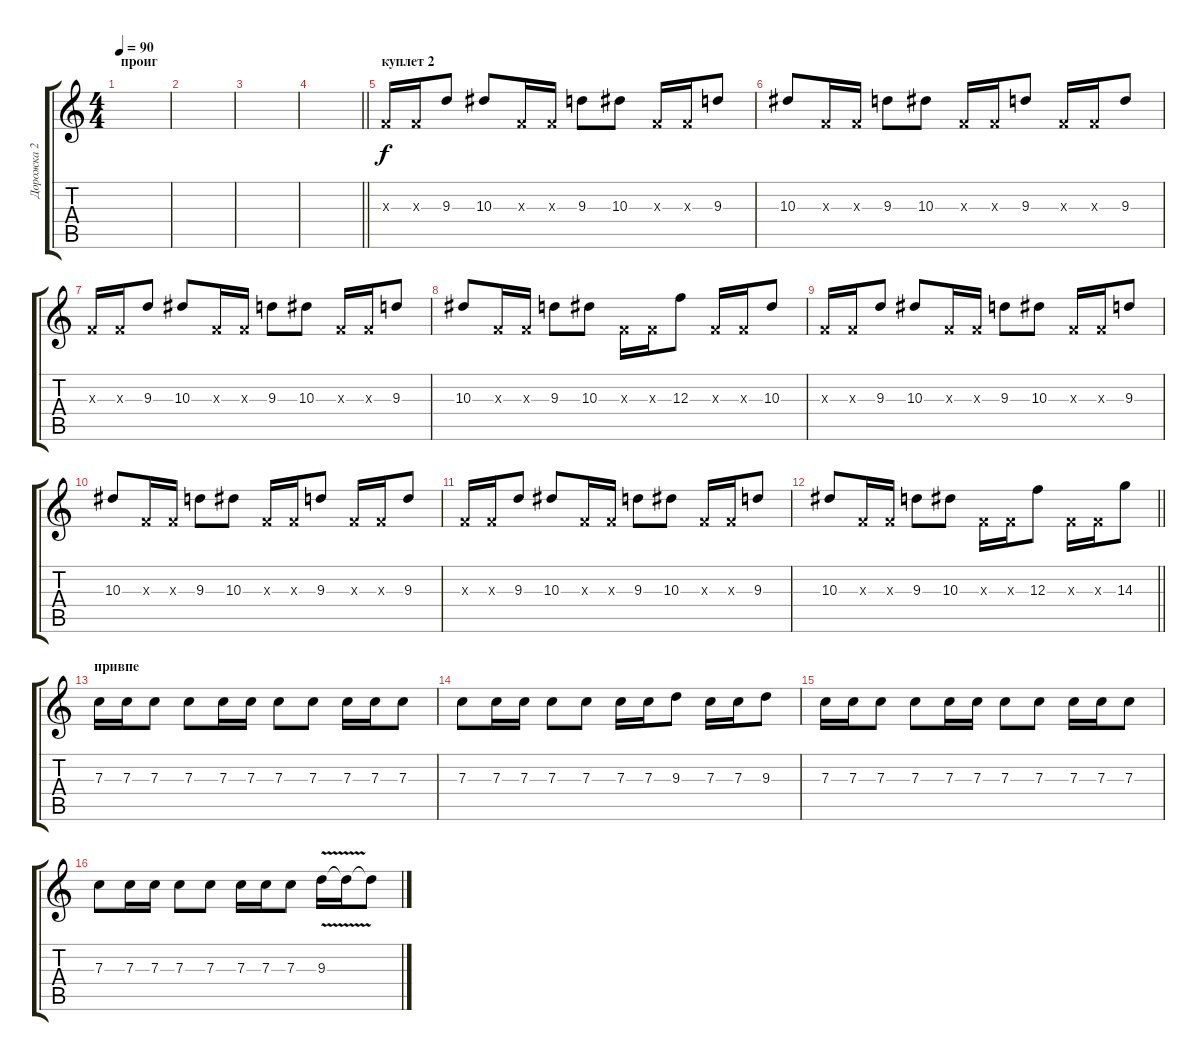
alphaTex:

\track ("Дорожка 2" "Дорожка 2") {instrument distortionguitar}
\staff {score tabs}
\tuning (D4 A3 F3 C3 G2 C2) {hide}
\ts (4 4)
\section ("" "проиг")
\tempo 90
\clef g2
\ks c
|
|
|
\barLineRight lightlight
|
\section ("" "куплет 2")
0.3{x}.16 0.3{x}.16 9.3.8 10.3.8 0.3{x}.16 0.3{x}.16 9.3.8 10.3.8 0.3{x}.16 0.3{x}.16 9.3.8 |
10.3.8 0.3{x}.16 0.3{x}.16 9.3.8 10.3.8 0.3{x}.16 0.3{x}.16 9.3.8 0.3{x}.16 0.3{x}.16 9.3.8 |
0.3{x}.16 0.3{x}.16 9.3.8 10.3.8 0.3{x}.16 0.3{x}.16 9.3.8 10.3.8 0.3{x}.16 0.3{x}.16 9.3.8 |
10.3.8 0.3{x}.16 0.3{x}.16 9.3.8 10.3.8 0.3{x}.16 0.3{x}.16 12.3.8 0.3{x}.16 0.3{x}.16 10.3.8 |
0.3{x}.16 0.3{x}.16 9.3.8 10.3.8 0.3{x}.16 0.3{x}.16 9.3.8 10.3.8 0.3{x}.16 0.3{x}.16 9.3.8 |
10.3.8 0.3{x}.16 0.3{x}.16 9.3.8 10.3.8 0.3{x}.16 0.3{x}.16 9.3.8 0.3{x}.16 0.3{x}.16 9.3.8 |
0.3{x}.16 0.3{x}.16 9.3.8 10.3.8 0.3{x}.16 0.3{x}.16 9.3.8 10.3.8 0.3{x}.16 0.3{x}.16 9.3.8 |
\barLineRight lightlight
10.3.8 0.3{x}.16 0.3{x}.16 9.3.8 10.3.8 0.3{x}.16 0.3{x}.16 12.3.8 0.3{x}.16 0.3{x}.16 14.3.8 |
\section ("" "привпе")
7.3.16 7.3.16 7.3.8 7.3.8 7.3.16 7.3.16 7.3.8 7.3.8 7.3.16 7.3.16 7.3.8 |
7.3.8 7.3.16 7.3.16 7.3.8 7.3.8 7.3.16 7.3.16 9.3.8 7.3.16 7.3.16 9.3.8 |
7.3.16 7.3.16 7.3.8 7.3.8 7.3.16 7.3.16 7.3.8 7.3.8 7.3.16 7.3.16 7.3.8 |
7.3.8 7.3.16 7.3.16 7.3.8 7.3.8 7.3.16 7.3.16 7.3.8 9.3{v}.16 9.3{t}.16 9.3{t}.8
